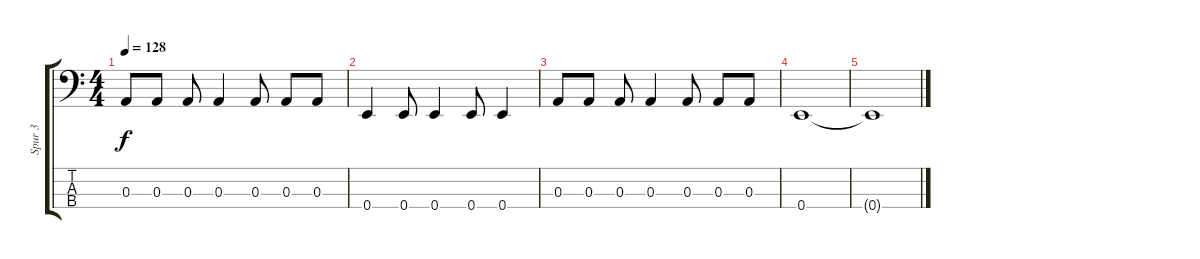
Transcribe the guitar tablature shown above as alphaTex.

\track ("Spur 3" "Spur 3") {instrument electricbassfinger}
\staff {score tabs}
\tuning (G2 D2 A1 E1) {hide}
\ts (4 4)
\tempo 128
\clef f4
\ks c
0.3.8{dy f} 0.3.8 0.3.8 0.3.4 0.3.8 0.3.8 0.3.8 |
0.4.4 0.4.8 0.4.4 0.4.8 0.4.4 |
0.3.8 0.3.8 0.3.8 0.3.4 0.3.8 0.3.8 0.3.8 |
0.4.1 |
0.4{t}.1
